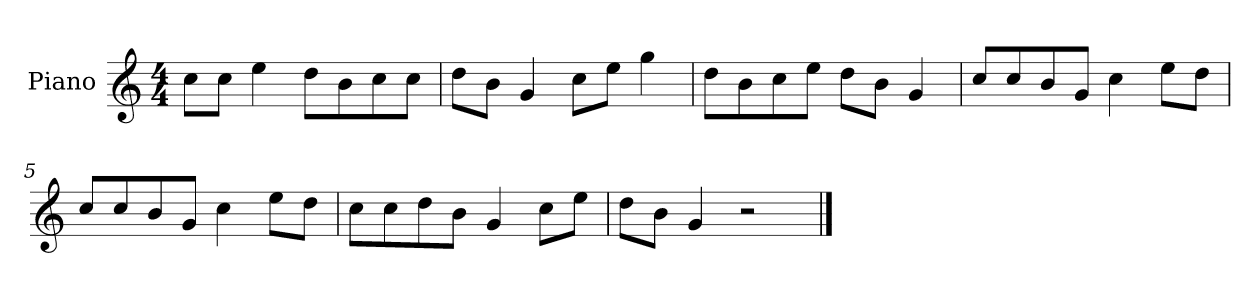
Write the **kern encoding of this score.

**kern
*part1
*staff1
*I"Piano
*I'P-no
*clefG2
*k[]
*M4/4
*MM90
=1
8cc\L
8cc\J
4ee\
8dd\L
8b\
8cc\
8cc\J
=2
8dd\L
8b\J
4g/
8cc\L
8ee\J
4gg\
=3
8dd\L
8b\
8cc\
8ee\J
8dd\L
8b\J
4g/
=4
8cc/L
8cc/
8b/
8g/J
4cc\
8ee\L
8dd\J
=5
8cc/L
8cc/
8b/
8g/J
4cc\
8ee\L
8dd\J
!!LO:LB:g=z
=6
8cc\L
8cc\
8dd\
8b\J
4g/
8cc\L
8ee\J
=7
8dd\L
8b\J
4g/
2r
==
*-
